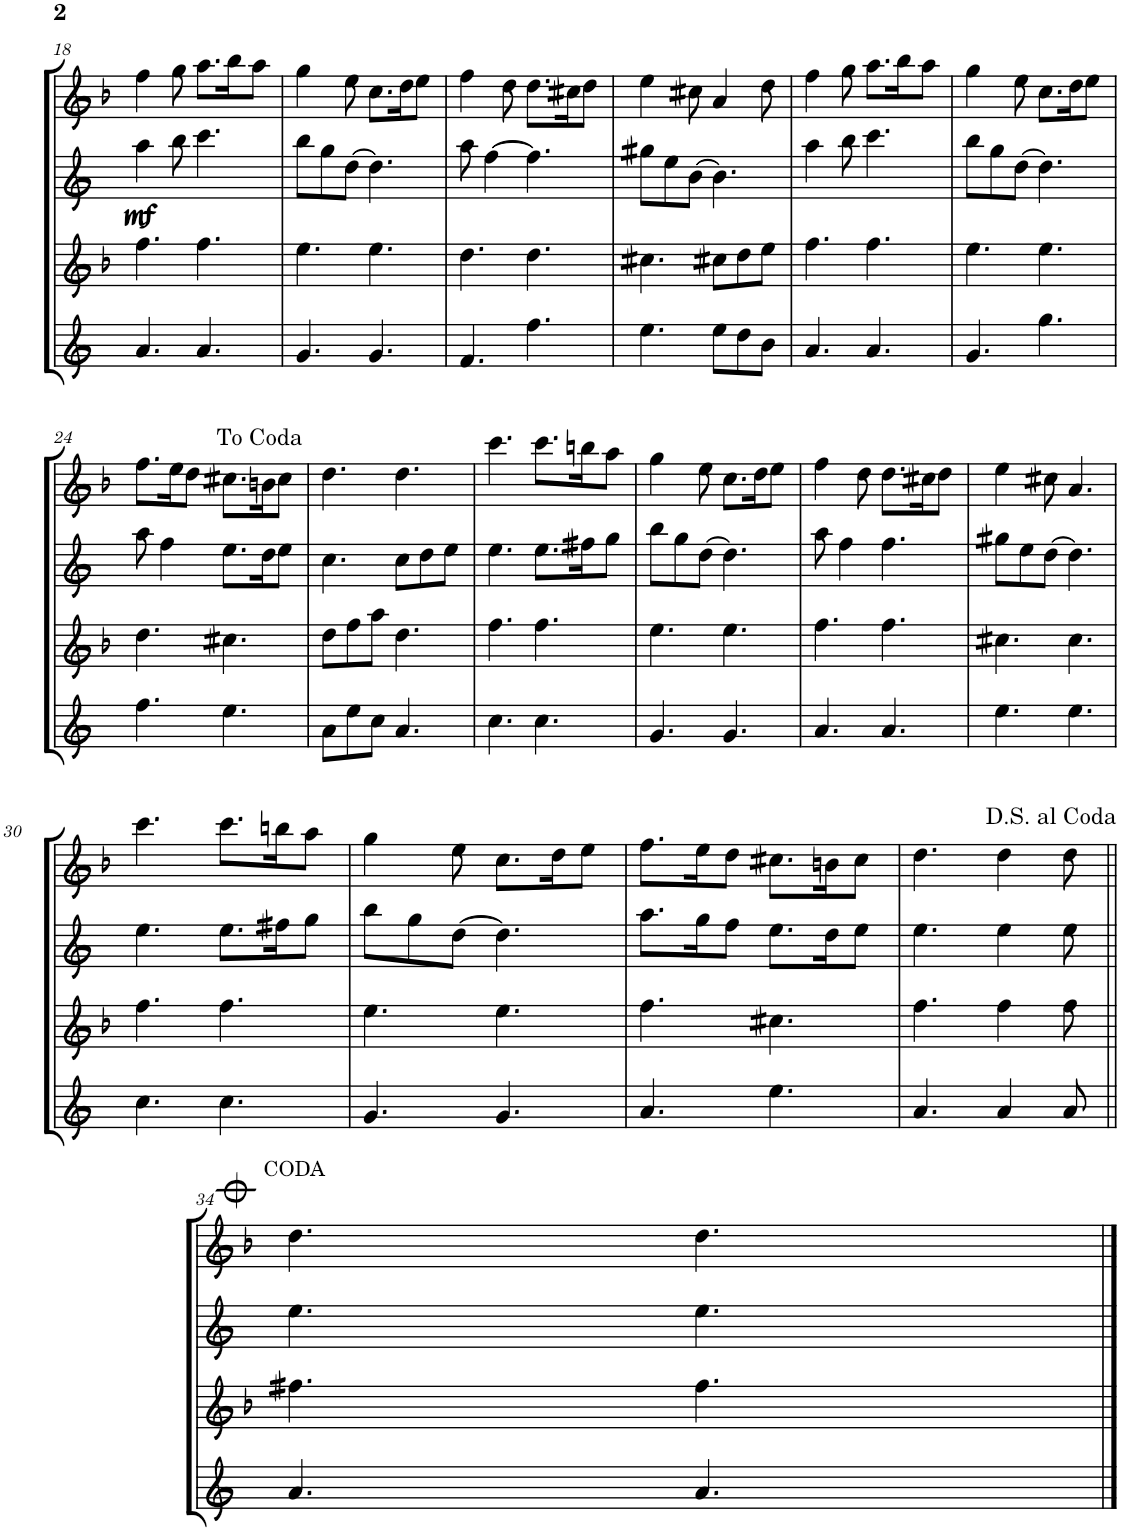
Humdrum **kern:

**kern	**kern	**kern	**dynam	**kern
*part4	*part3	*part2	*part2	*part1
*staff4	*staff3	*staff2	*staff2	*staff1
*I"Baritone Saxophone	*I"Tenor Saxophone	*I"Alto Saxophone	*	*I"Soprano Saxophone
*I'Bar Sax	*I'T Sax	*I'A Sax	*	*I'S Sax
!!LO:PB:g=z
*clefG2	*clefG2	*clefG2	*	*clefG2
*Trd12c21	*Trd8c14	*Trd5c9	*	*Trd1c2
*k[]	*k[b-]	*k[]	*	*k[b-]
*M6/8	*M6/8	*M6/8	*	*M6/8
=18	=18	=18	=18	=18
!	!	!	!LO:DY:b	!
4.a/	4.ff\	4aa\	mf	4ff\
.	.	8bb\	.	8gg\
4.a/	4.ff\	4.ccc\	.	8.aa\L
.	.	.	.	16bb-\K
.	.	.	.	8aa\J
=19	=19	=19	=19	=19
4.g/	4.ee\	8bb\L	.	4gg\
.	.	8gg\	.	.
.	.	[8dd\J	.	8ee\
4.g/	4.ee\	4.dd\]	.	8.cc\L
.	.	.	.	16dd\K
.	.	.	.	8ee\J
=20	=20	=20	=20	=20
4.f/	4.dd\	8aa\	.	4ff\
.	.	[4ff\	.	.
.	.	.	.	8dd\
4.ff\	4.dd\	4.ff\]	.	8.dd\L
.	.	.	.	16cc#X\K
.	.	.	.	8dd\J
=21	=21	=21	=21	=21
4.ee\	4.cc#X\	8gg#X\L	.	4ee\
.	.	8ee\	.	.
.	.	[8b\J	.	8cc#X\
8ee\L	8cc#X\L	4.b\]	.	4a/
8dd\	8dd\	.	.	.
8b\J	8ee\J	.	.	8dd\
=22	=22	=22	=22	=22
4.a/	4.ff\	4aa\	.	4ff\
.	.	8bb\	.	8gg\
4.a/	4.ff\	4.ccc\	.	8.aa\L
.	.	.	.	16bb-\K
.	.	.	.	8aa\J
=23	=23	=23	=23	=23
4.g/	4.ee\	8bb\L	.	4gg\
.	.	8gg\	.	.
.	.	[8dd\J	.	8ee\
4.gg\	4.ee\	4.dd\]	.	8.cc\L
.	.	.	.	16dd\K
.	.	.	.	8ee\J
!!LO:LB:g=z
=24	=24	=24	=24	=24
4.ff\	4.dd\	8aa\	.	8.ff\L
.	.	4ff\	.	.
.	.	.	.	16ee\K
.	.	.	.	8dd\J
4.ee\	4.cc#X\	8.ee\L	.	8.cc#X\L
.	.	16dd\K	.	16bn\K
.	.	8ee\J	.	8cc#\J
=25	=25	=25	=25	=25
8a\L	8dd\L	4.cc\	.	4.dd\
8ee\	8ff\	.	.	.
8cc\J	8aa\J	.	.	.
4.a/	4.dd\	8cc\L	.	4.dd\
.	.	8dd\	.	.
.	.	8ee\J	.	.
=26	=26	=26	=26	=26
4.cc\	4.ff\	4.ee\	.	4.ccc\
4.cc\	4.ff\	8.ee\L	.	8.ccc\L
.	.	16ff#X\K	.	16bbn\K
.	.	8gg\J	.	8aa\J
=27	=27	=27	=27	=27
4.g/	4.ee\	8bb\L	.	4gg\
.	.	8gg\	.	.
.	.	[8dd\J	.	8ee\
4.g/	4.ee\	4.dd\]	.	8.cc\L
.	.	.	.	16dd\K
.	.	.	.	8ee\J
=28	=28	=28	=28	=28
4.a/	4.ff\	8aa\	.	4ff\
.	.	4ff\	.	.
.	.	.	.	8dd\
4.a/	4.ff\	4.ff\	.	8.dd\L
.	.	.	.	16cc#X\K
.	.	.	.	8dd\J
=29	=29	=29	=29	=29
4.ee\	4.cc#X\	8gg#X\L	.	4ee\
.	.	8ee\	.	.
.	.	[8dd\J	.	8cc#X\
4.ee\	4.cc#\	4.dd\]	.	4.a/
!!LO:LB:g=z
=30	=30	=30	=30	=30
4.cc\	4.ff\	4.ee\	.	4.ccc\
4.cc\	4.ff\	8.ee\L	.	8.ccc\L
.	.	16ff#X\K	.	16bbn\K
.	.	8gg\J	.	8aa\J
=31	=31	=31	=31	=31
4.g/	4.ee\	8bb\L	.	4gg\
.	.	8gg\	.	.
.	.	[8dd\J	.	8ee\
4.g/	4.ee\	4.dd\]	.	8.cc\L
.	.	.	.	16dd\K
.	.	.	.	8ee\J
=32	=32	=32	=32	=32
4.a/	4.ff\	8.aa\L	.	8.ff\L
.	.	16gg\K	.	16ee\K
.	.	8ff\J	.	8dd\J
4.ee\	4.cc#X\	8.ee\L	.	8.cc#X\L
.	.	16dd\K	.	16bn\K
.	.	8ee\J	.	8cc#\J
=33	=33	=33	=33	=33
4.a/	4.ff\	4.ee\	.	4.dd\
4a/	4ff\	4ee\	.	4dd\
8a/	8ff\	8ee\	.	8dd\
!!LO:LB:g=z
=34||	=34||	=34||	=34||	=34||
4.a/	4.ff#X\	4.ee\	.	4.dd\
4.a/	4.ff#\	4.ee\	.	4.dd\
==	==	==	==	==
*-	*-	*-	*-	*-
